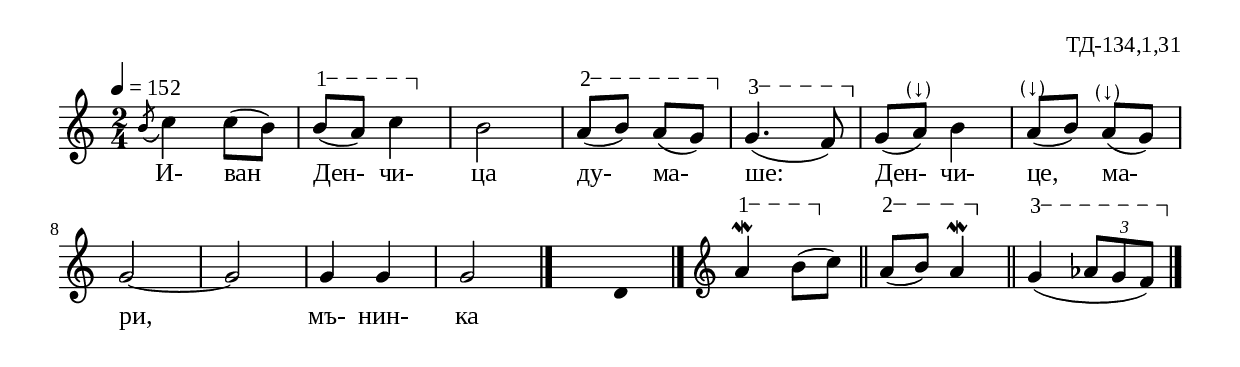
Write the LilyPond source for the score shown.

%{
TD_134_1_31
%}

\include "td-preamble.ly"

\score {
\relative c'' {
 \tempo 4 = 152
  \time 2/4
\acciaccatura b8 c4 c8([ b]) | 
\varA
b8\startTextSpan([ a]) c4\stopTextSpan | 
b2 | 
\varB
a8\startTextSpan([ b]) a8([ g\stopTextSpan]) | 
\varC
g4.\startTextSpan( f8\stopTextSpan) | 
\parS
g8([ a-\parenthesize^"↓"]) b4 | 
a8-\parenthesize^"↓"([ b]) a8-\parenthesize^"↓"([ g]) | 
\break
g2~ | g | g4 g | g2 
 \bar "|." 
s4 \fixB d \fixC
 \bar "|."
\endm
\varA
a'4\startTextSpan\mordent b8\stopTextSpan[( c]) \bar "||"
\varB
a8\startTextSpan([ b]) a4\stopTextSpan\mordent \bar "||"
\varC
g4\startTextSpan( \times 2/3 { aes8[ g f\stopTextSpan)] }
 \bar "|."
}
\addlyrics { И- ван Ден- чи- ца ду- ма- ше: Ден- чи- це, ма- ри, мъ- нин- ка }
%
\layout {
  indent = #0
  line-width = 190\mm
  ragged-right=##f
}
%
\midi { 
	\context {
		\Score
		tempoWholesPerMinute = #(ly:make-moment 152 4)
		}
	}
}
%
\header{
  opus = "ТД-134,1,31"
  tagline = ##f
}


